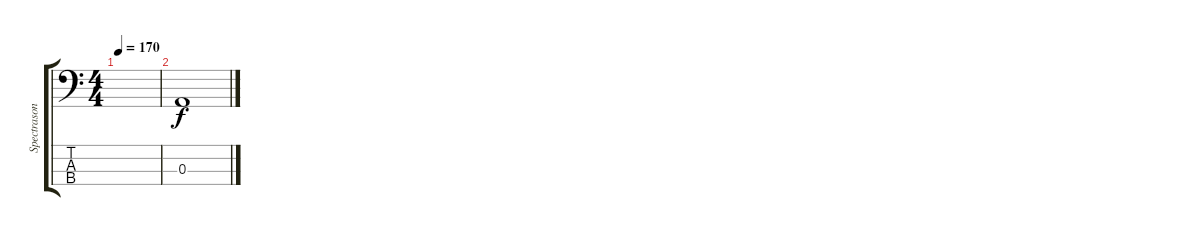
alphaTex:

\track ("Spectrasonics Omnisphere" "Spectrason") {instrument synthbass1}
\staff {score tabs}
\tuning (G2 D2 A1 E1) {hide}
\ts (4 4)
\tempo 170
\clef f4
\ks c
|
0.3.1
